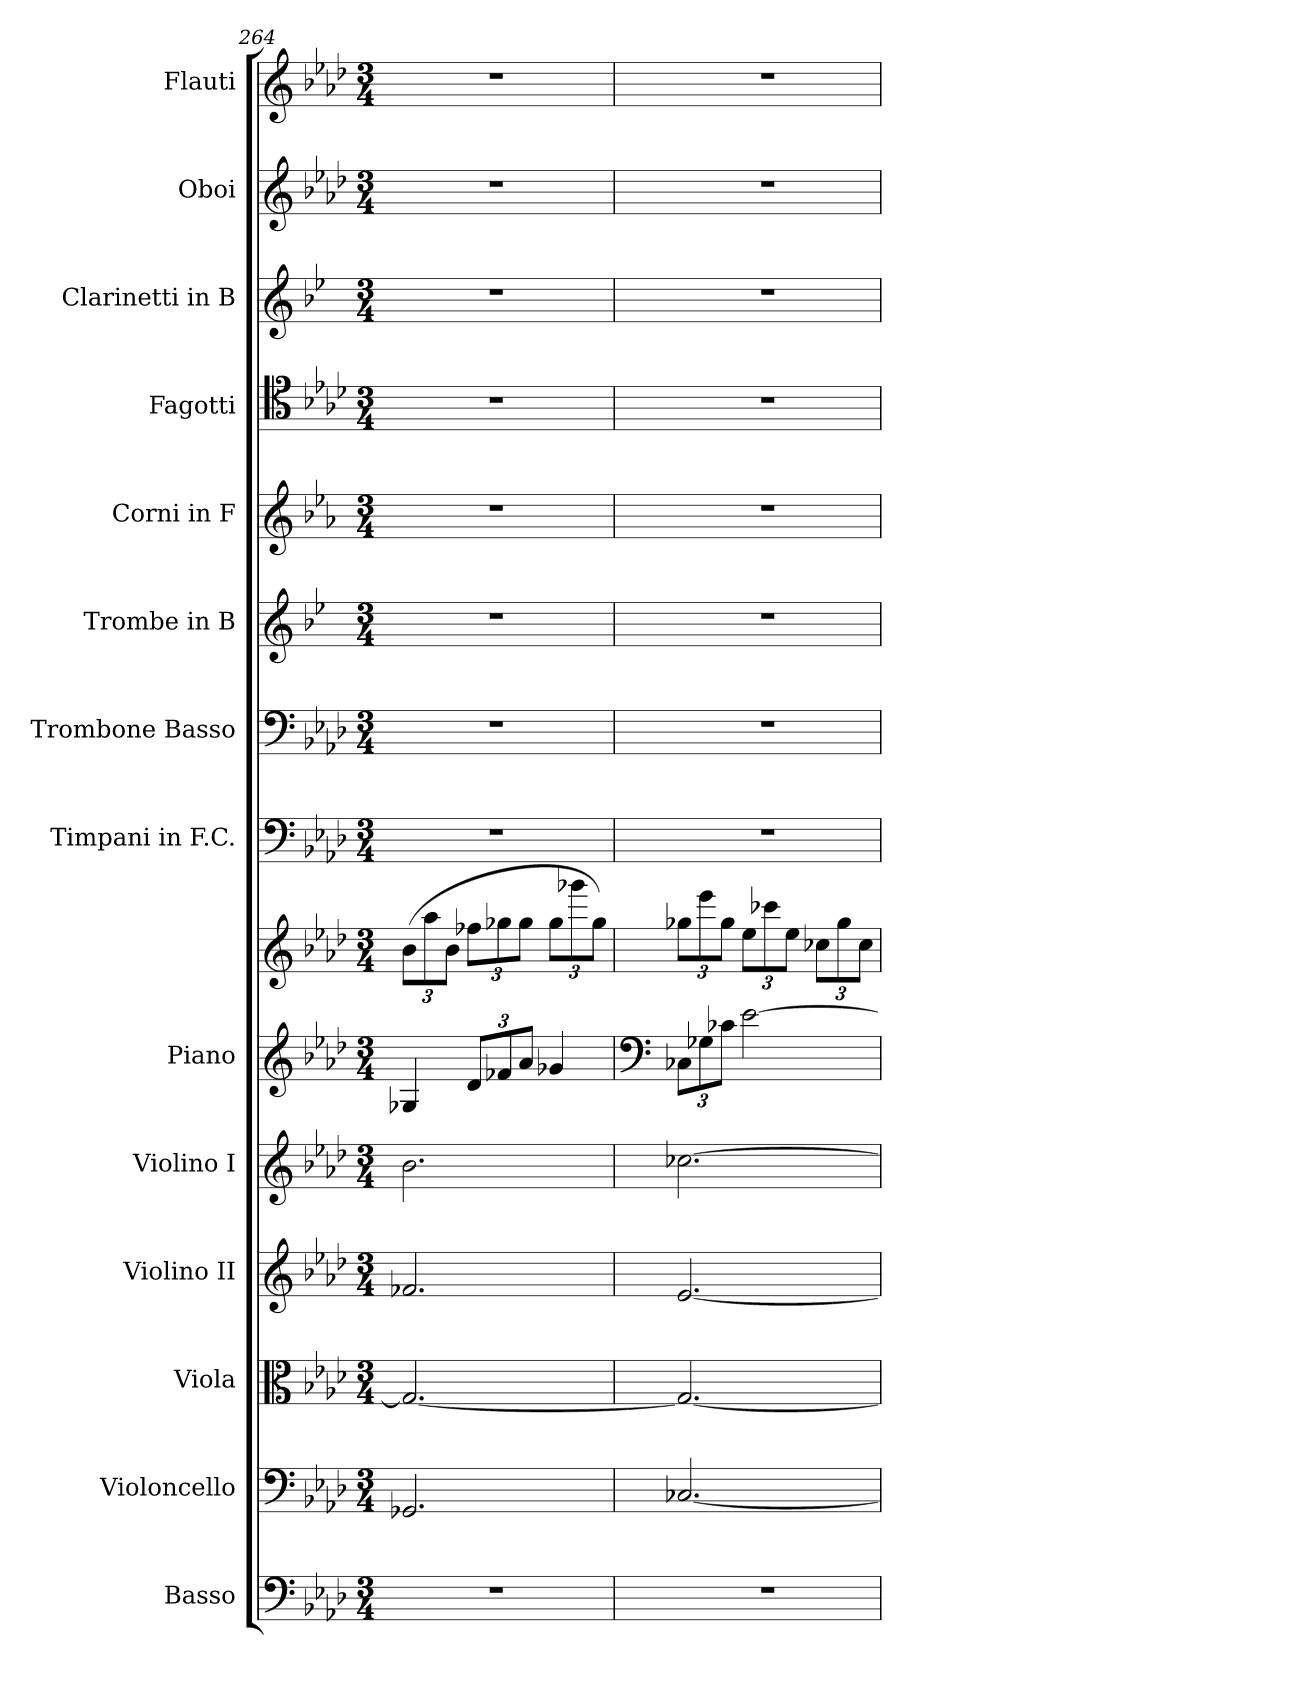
**kern	**kern	**kern	**kern	**kern	**kern	**kern	**kern	**kern	**kern	**kern	**kern	**kern	**kern	**kern
*part14	*part13	*part12	*part11	*part10	*part9	*part9	*part8	*part7	*part6	*part5	*part4	*part3	*part2	*part1
*staff15	*staff14	*staff13	*staff12	*staff11	*staff10	*staff9	*staff8	*staff7	*staff6	*staff5	*staff4	*staff3	*staff2	*staff1
*I"Basso	*I"Violoncello	*I"Viola	*I"Violino II	*I"Violino I	*I"Piano	*	*I"Timpani in F.C.	*I"Trombone Basso	*I"Trombe in B	*I"Corni in F	*I"Fagotti	*I"Clarinetti in B	*I"Oboi	*I"Flauti
*	*	*	*	*	*I'Pno.	*	*I'Timp.	*	*	*	*	*	*I'Ob.	*I'Fl.
*clefF4	*clefF4	*clefC3	*clefG2	*clefG2	*clefG2	*clefG2	*clefF4	*clefF4	*clefG2	*clefG2	*clefC4	*clefG2	*clefG2	*clefG2
*ITrd7c12	*	*	*	*	*	*	*	*	*ITrd1c2	*ITrd4c7	*	*ITrd1c2	*	*
*k[b-e-a-d-]	*k[b-e-a-d-]	*k[b-e-a-d-]	*k[b-e-a-d-]	*k[b-e-a-d-]	*k[b-e-a-d-]	*k[b-e-a-d-]	*k[b-e-a-d-]	*k[b-e-a-d-]	*k[b-e-a-d-]	*k[b-e-a-d-]	*k[b-e-a-d-]	*k[b-e-a-d-]	*k[b-e-a-d-]	*k[b-e-a-d-]
*M3/4	*M3/4	*M3/4	*M3/4	*M3/4	*M3/4	*M3/4	*M3/4	*M3/4	*M3/4	*M3/4	*M3/4	*M3/4	*M3/4	*M3/4
*	*	*	*	*	*	*Xbrackettup	*	*	*	*	*	*	*	*
=264	=264	=264	=264	=264	=264	=264	=264	=264	=264	=264	=264	=264	=264	=264
2.r	2.GG-X/	2.G-/_	2.f-X/	2.b-\	4G-X/	(>12b-\L	2.r	2.r	2.r	2.r	2.r	2.r	2.r	2.r
.	.	.	.	.	.	12aa-\	.	.	.	.	.	.	.	.
.	.	.	.	.	.	12b-\J	.	.	.	.	.	.	.	.
*	*	*	*	*	*Xbrackettup	*	*	*	*	*	*	*	*	*
.	.	.	.	.	12d-/L	12ff-X\L	.	.	.	.	.	.	.	.
.	.	.	.	.	12f-X/	12gg-X\	.	.	.	.	.	.	.	.
.	.	.	.	.	12a-/J	12gg-\J	.	.	.	.	.	.	.	.
.	.	.	.	.	4g-X/	12gg-\L	.	.	.	.	.	.	.	.
.	.	.	.	.	.	12ggg-X\	.	.	.	.	.	.	.	.
.	.	.	.	.	.	12gg-\J)	.	.	.	.	.	.	.	.
=265	=265	=265	=265	=265	=265	=265	=265	=265	=265	=265	=265	=265	=265	=265
*	*	*	*	*	*clefF4	*	*	*	*	*	*	*	*	*
2.r	[2.C-X/	2.G-/_	[2.e-/	[2.cc-X\	12C-X\L	12gg-X\L	2.r	2.r	2.r	2.r	2.r	2.r	2.r	2.r
.	.	.	.	.	12G-X\	12eee-\	.	.	.	.	.	.	.	.
.	.	.	.	.	12c-X\J	12gg-\J	.	.	.	.	.	.	.	.
.	.	.	.	.	[2e-\	12ee-\L	.	.	.	.	.	.	.	.
.	.	.	.	.	.	12ccc-X\	.	.	.	.	.	.	.	.
.	.	.	.	.	.	12ee-\J	.	.	.	.	.	.	.	.
.	.	.	.	.	.	12cc-X\L	.	.	.	.	.	.	.	.
.	.	.	.	.	.	12gg-\	.	.	.	.	.	.	.	.
.	.	.	.	.	.	12cc-\J	.	.	.	.	.	.	.	.
=	=	=	=	=	=	=	=	=	=	=	=	=	=	=
*-	*-	*-	*-	*-	*-	*-	*-	*-	*-	*-	*-	*-	*-	*-
